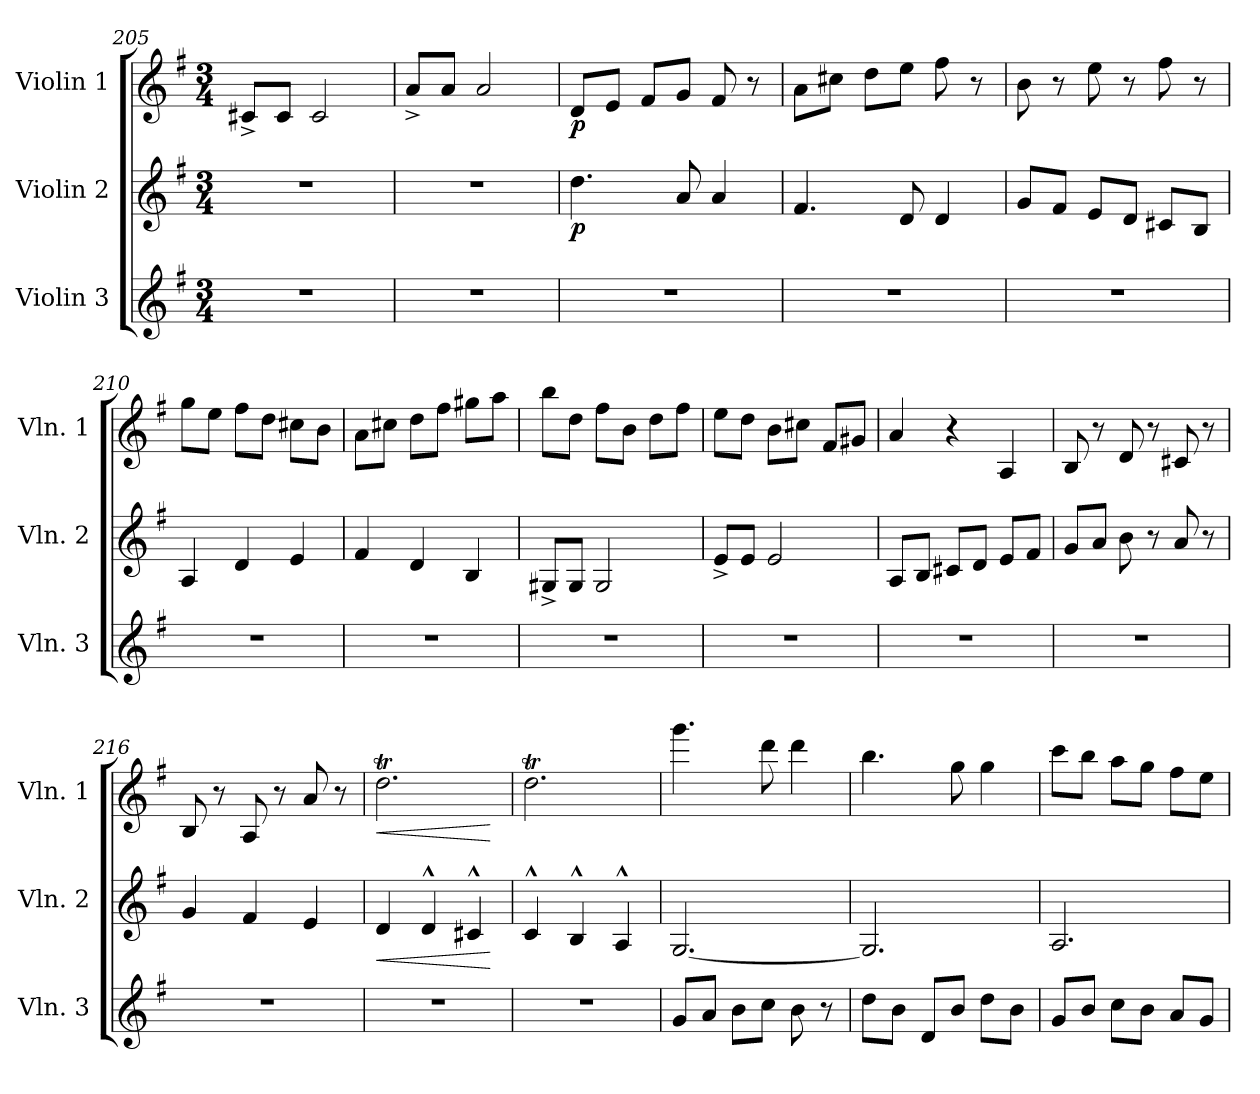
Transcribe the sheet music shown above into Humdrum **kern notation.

**kern	**kern	**dynam	**kern	**dynam
*part3	*part2	*part2	*part1	*part1
*staff3	*staff2	*staff2	*staff1	*staff1
*I"Violin 3	*I"Violin 2	*	*I"Violin 1	*
*I'Vln. 3	*I'Vln. 2	*	*I'Vln. 1	*
*clefG2	*clefG2	*	*clefG2	*
*k[f#]	*k[f#]	*	*k[f#]	*
*M3/4	*M3/4	*	*M3/4	*
=205	=205	=205	=205	=205
2.r	2.r	.	8c#X^/L	.
.	.	.	8c#/J	.
.	.	.	2c#/	.
=206	=206	=206	=206	=206
2.r	2.r	.	8a^/L	.
.	.	.	8a/J	.
.	.	.	2a/	.
=207	=207	=207	=207	=207
!	!	!LO:DY:b	!	!LO:DY:b
2.r	4.dd\	p	8d/L	p
.	.	.	8e/J	.
.	.	.	8f#/L	.
.	8a/	.	8g/J	.
.	4a/	.	8f#/	.
.	.	.	8r	.
!!LO:PB:g=z
=208	=208	=208	=208	=208
2.r	4.f#/	.	8a\L	.
.	.	.	8cc#X\J	.
.	.	.	8dd\L	.
.	8d/	.	8ee\J	.
.	4d/	.	8ff#\	.
.	.	.	8r	.
=209	=209	=209	=209	=209
2.r	8g/L	.	8b\	.
.	8f#/J	.	8r	.
.	8e/L	.	8ee\	.
.	8d/J	.	8r	.
.	8c#X/L	.	8ff#\	.
.	8B/J	.	8r	.
=210	=210	=210	=210	=210
2.r	4A/	.	8gg\L	.
.	.	.	8ee\J	.
.	4d/	.	8ff#\L	.
.	.	.	8dd\J	.
.	4e/	.	8cc#X\L	.
.	.	.	8b\J	.
=211	=211	=211	=211	=211
2.r	4f#/	.	8a\L	.
.	.	.	8cc#X\J	.
.	4d/	.	8dd\L	.
.	.	.	8ff#\J	.
.	4B/	.	8gg#X\L	.
.	.	.	8aa\J	.
=212	=212	=212	=212	=212
2.r	8G#X^/L	.	8bb\L	.
.	8G#/J	.	8dd\J	.
.	2G#/	.	8ff#\L	.
.	.	.	8b\J	.
.	.	.	8dd\L	.
.	.	.	8ff#\J	.
!!LO:LB:g=z
=213	=213	=213	=213	=213
2.r	8e^/L	.	8ee\L	.
.	8e/J	.	8dd\J	.
.	2e/	.	8b\L	.
.	.	.	8cc#X\J	.
.	.	.	8f#/L	.
.	.	.	8g#X/J	.
=214	=214	=214	=214	=214
2.r	8A/L	.	4a/	.
.	8B/J	.	.	.
.	8c#X/L	.	4r	.
.	8d/J	.	.	.
.	8e/L	.	4A/	.
.	8f#/J	.	.	.
=215	=215	=215	=215	=215
2.r	8g/L	.	8B/	.
.	8a/J	.	8r	.
.	8b\	.	8d/	.
.	8r	.	8r	.
.	8a/	.	8c#X/	.
.	8r	.	8r	.
=216	=216	=216	=216	=216
2.r	4g/	.	8B/	.
.	.	.	8r	.
.	4f#/	.	8A/	.
.	.	.	8r	.
.	4e/	.	8a/	.
.	.	.	8r	.
=217	=217	=217	=217	=217
!	!	!LO:HP:b	!	!LO:HP:b
2.r	4d/	<	2.ddT\	<
.	4d^^/	.	.	.
.	4c#X^^/	.	.	.
.	.	[	.	[
=218	=218	=218	=218	=218
2.r	4c^^/	.	2.ddT\	.
.	4B^^/	.	.	.
.	4A^^/	.	.	.
!!LO:LB:g=z
=219	=219	=219	=219	=219
8g/L	[2.G/	.	4.ggg\	.
8a/J	.	.	.	.
8b\L	.	.	.	.
8cc\J	.	.	8ddd\	.
8b\	.	.	4ddd\	.
8r	.	.	.	.
=220	=220	=220	=220	=220
8dd\L	2.G/]	.	4.bb\	.
8b\J	.	.	.	.
8d/L	.	.	.	.
8b/J	.	.	8gg\	.
8dd\L	.	.	4gg\	.
8b\J	.	.	.	.
=221	=221	=221	=221	=221
8g/L	2.A/	.	8ccc\L	.
8b/J	.	.	8bb\J	.
8cc\L	.	.	8aa\L	.
8b\J	.	.	8gg\J	.
8a/L	.	.	8ff#\L	.
8g/J	.	.	8ee\J	.
=	=	=	=	=
*-	*-	*-	*-	*-
